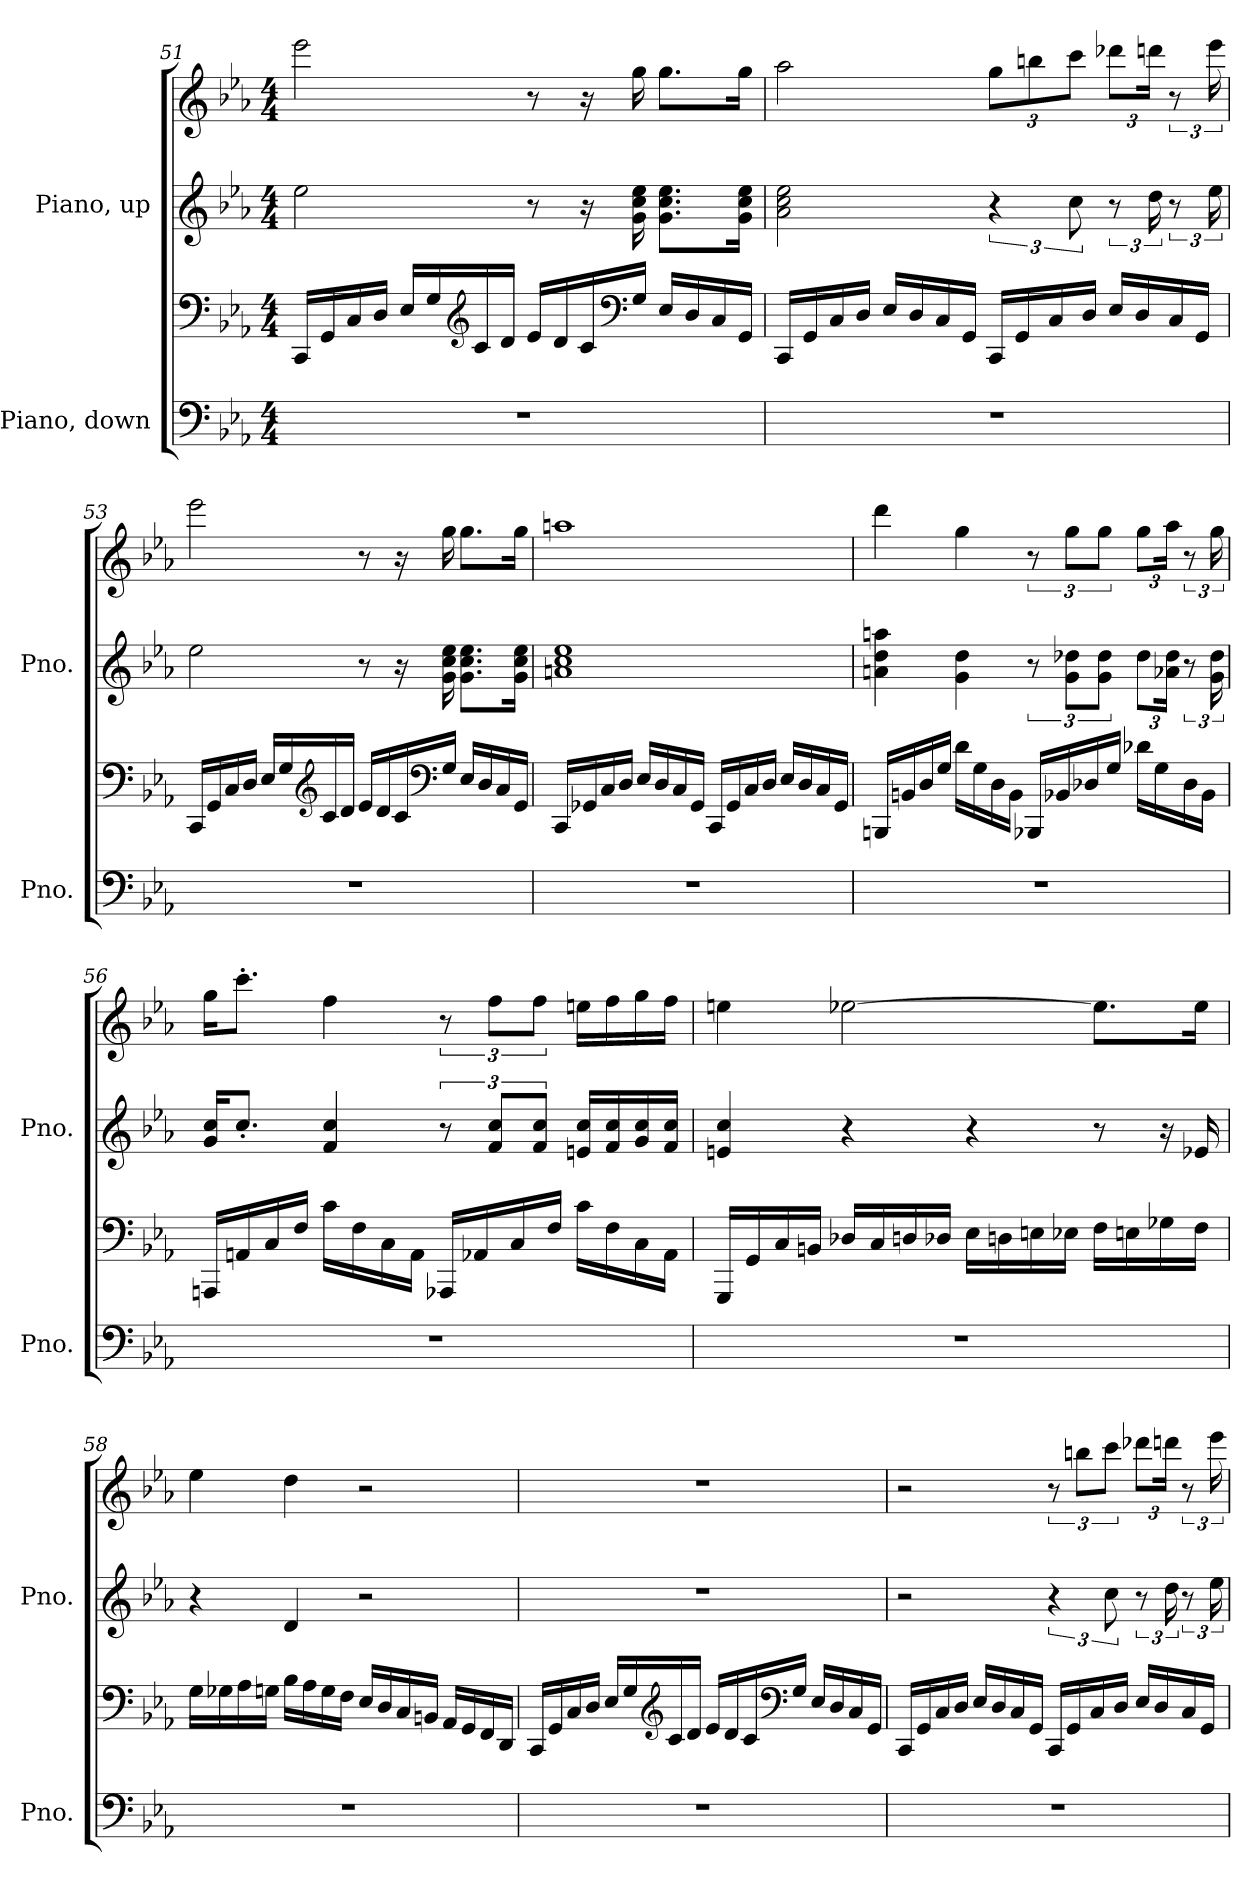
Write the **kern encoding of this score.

**kern	**kern	**kern	**kern
*part2	*part2	*part1	*part1
*staff4	*staff3	*staff2	*staff1
*I"Piano, down	*	*I"Piano, up	*
*I'Pno.	*	*I'Pno.	*
*clefF4	*clefF4	*clefG2	*clefG2
*k[b-e-a-]	*k[b-e-a-]	*k[b-e-a-]	*k[b-e-a-]
*M4/4	*M4/4	*M4/4	*M4/4
=51	=51	=51	=51
1r	16CC/LL	2ee-\	2eee-\
.	16GG/	.	.
.	16C/	.	.
.	16D/JJ	.	.
.	16E-/LL	.	.
.	16G/	.	.
*	*clefG2	*	*
.	16c/	.	.
.	16d/JJ	.	.
.	16e-/LL	8r	8r
.	16d/	.	.
.	16c/	16r	16r
*	*clefF4	*	*
.	16G/JJ	16g\ 16cc\ 16ee-\	16gg\
.	16E-/LL	8.g\ 8.cc\ 8.ee-\L	8.gg\L
.	16D/	.	.
.	16C/	.	.
.	16GG/JJ	16g\ 16cc\ 16ee-\Jk	16gg\Jk
!!LO:PB:g=z
=52	=52	=52	=52
1r	16CC/LL	2a-\ 2cc\ 2ee-\	2aa-\
.	16GG/	.	.
.	16C/	.	.
.	16D/JJ	.	.
.	16E-/LL	.	.
.	16D/	.	.
.	16C/	.	.
.	16GG/JJ	.	.
*	*	*	*Xbrackettup
.	16CC/LL	6r	12gg\L
.	16GG/	.	.
.	.	.	12bbn\
.	16C/	.	.
.	.	12cc\	12ccc\J
.	16D/JJ	.	.
.	16E-/LL	12r	12ddd-X\L
.	16D/	.	.
.	.	24dd\	24dddn\Jk
*	*	*	*brackettup
.	16C/	12r	12r
.	16GG/JJ	.	.
.	.	24ee-\	24eee-\
=53	=53	=53	=53
1r	16CC/LL	2ee-\	2eee-\
.	16GG/	.	.
.	16C/	.	.
.	16D/JJ	.	.
.	16E-/LL	.	.
.	16G/	.	.
*	*clefG2	*	*
.	16c/	.	.
.	16d/JJ	.	.
.	16e-/LL	8r	8r
.	16d/	.	.
.	16c/	16r	16r
*	*clefF4	*	*
.	16G/JJ	16g\ 16cc\ 16ee-\	16gg\
.	16E-/LL	8.g\ 8.cc\ 8.ee-\L	8.gg\L
.	16D/	.	.
.	16C/	.	.
.	16GG/JJ	16g\ 16cc\ 16ee-\Jk	16gg\Jk
!!LO:LB:g=z
=54	=54	=54	=54
1r	16CC/LL	1an 1cc 1ee-	1aan
.	16GG-X/	.	.
.	16C/	.	.
.	16D/JJ	.	.
.	16E-/LL	.	.
.	16D/	.	.
.	16C/	.	.
.	16GG-/JJ	.	.
.	16CC/LL	.	.
.	16GG-/	.	.
.	16C/	.	.
.	16D/JJ	.	.
.	16E-/LL	.	.
.	16D/	.	.
.	16C/	.	.
.	16GG-/JJ	.	.
=55	=55	=55	=55
1r	16BBBn/LL	4an\ 4dd\ 4aan\	4ddd\
.	16BBn/	.	.
.	16D/	.	.
.	16G/JJ	.	.
.	16d\LL	4g\ 4dd\	4gg\
.	16G\	.	.
.	16D\	.	.
.	16BB\JJ	.	.
.	16BBB-X/LL	12r	12r
.	16BB-X/	.	.
.	.	12g\ 12dd-X\L	12gg\L
.	16D-X/	.	.
.	.	12g\ 12dd-\J	12gg\J
.	16G/JJ	.	.
*	*	*Xbrackettup	*Xbrackettup
.	16d-X\LL	12dd-\L	12gg\L
.	16G\	.	.
.	.	24a-X\ 24dd-\Jk	24aa-\Jk
*	*	*brackettup	*brackettup
.	16D-\	12r	12r
.	16BB-\JJ	.	.
.	.	24g\ 24dd-\	24gg\
!!LO:LB:g=z
=56	=56	=56	=56
1r	16AAAn/LL	16g/ 16cc/KL	16gg\KL
.	16AAn/	8.cc'/J	8.ccc'\J
.	16C/	.	.
.	16F/JJ	.	.
.	16c\LL	4f/ 4cc/	4ff\
.	16F\	.	.
.	16C\	.	.
.	16AA\JJ	.	.
.	16AAA-X/LL	12r	12r
.	16AA-X/	.	.
.	.	12f/ 12cc/L	12ff\L
.	16C/	.	.
.	.	12f/ 12cc/J	12ff\J
.	16F/JJ	.	.
.	16c\LL	16en/ 16cc/LL	16een\LL
.	16F\	16f/ 16cc/	16ff\
.	16C\	16g/ 16cc/	16gg\
.	16AA-\JJ	16f/ 16cc/JJ	16ff\JJ
=57	=57	=57	=57
1r	16GGG/LL	4en/ 4cc/	4een\
.	16GG/	.	.
.	16C/	.	.
.	16BBn/JJ	.	.
.	16D-X/LL	4r	[2ee-X\
.	16C/	.	.
.	16Dn/	.	.
.	16D-X/JJ	.	.
.	16E-\LL	4r	.
.	16Dn\	.	.
.	16En\	.	.
.	16E-X\JJ	.	.
.	16F\LL	8r	8.ee-\L]
.	16En\	.	.
.	16G-X\	16r	.
.	16F\JJ	16e-X/	16ee-\Jk
!!LO:PB:g=z
=58	=58	=58	=58
1r	16G\LL	4r	4ee-\
.	16G-X\	.	.
.	16A-\	.	.
.	16Gn\JJ	.	.
.	16B-\LL	4d/	4dd\
.	16A-\	.	.
.	16G\	.	.
.	16F\JJ	.	.
.	16E-/LL	2r	2r
.	16D/	.	.
.	16C/	.	.
.	16BBn/JJ	.	.
.	16AA-/LL	.	.
.	16GG/	.	.
.	16FF/	.	.
.	16DD/JJ	.	.
=59	=59	=59	=59
1r	16CC/LL	1r	1r
.	16GG/	.	.
.	16C/	.	.
.	16D/JJ	.	.
.	16E-/LL	.	.
.	16G/	.	.
*	*clefG2	*	*
.	16c/	.	.
.	16d/JJ	.	.
.	16e-/LL	.	.
.	16d/	.	.
.	16c/	.	.
*	*clefF4	*	*
.	16G/JJ	.	.
.	16E-/LL	.	.
.	16D/	.	.
.	16C/	.	.
.	16GG/JJ	.	.
!!LO:LB:g=z
=60	=60	=60	=60
1r	16CC/LL	2r	2r
.	16GG/	.	.
.	16C/	.	.
.	16D/JJ	.	.
.	16E-/LL	.	.
.	16D/	.	.
.	16C/	.	.
.	16GG/JJ	.	.
.	16CC/LL	6r	12r
.	16GG/	.	.
.	.	.	12bbn\L
.	16C/	.	.
.	.	12cc\	12ccc\J
.	16D/JJ	.	.
*	*	*	*Xbrackettup
.	16E-/LL	12r	12ddd-X\L
.	16D/	.	.
.	.	24dd\	24dddn\Jk
*	*	*	*brackettup
.	16C/	12r	12r
.	16GG/JJ	.	.
.	.	24ee-\	24eee-\
=	=	=	=
*-	*-	*-	*-
